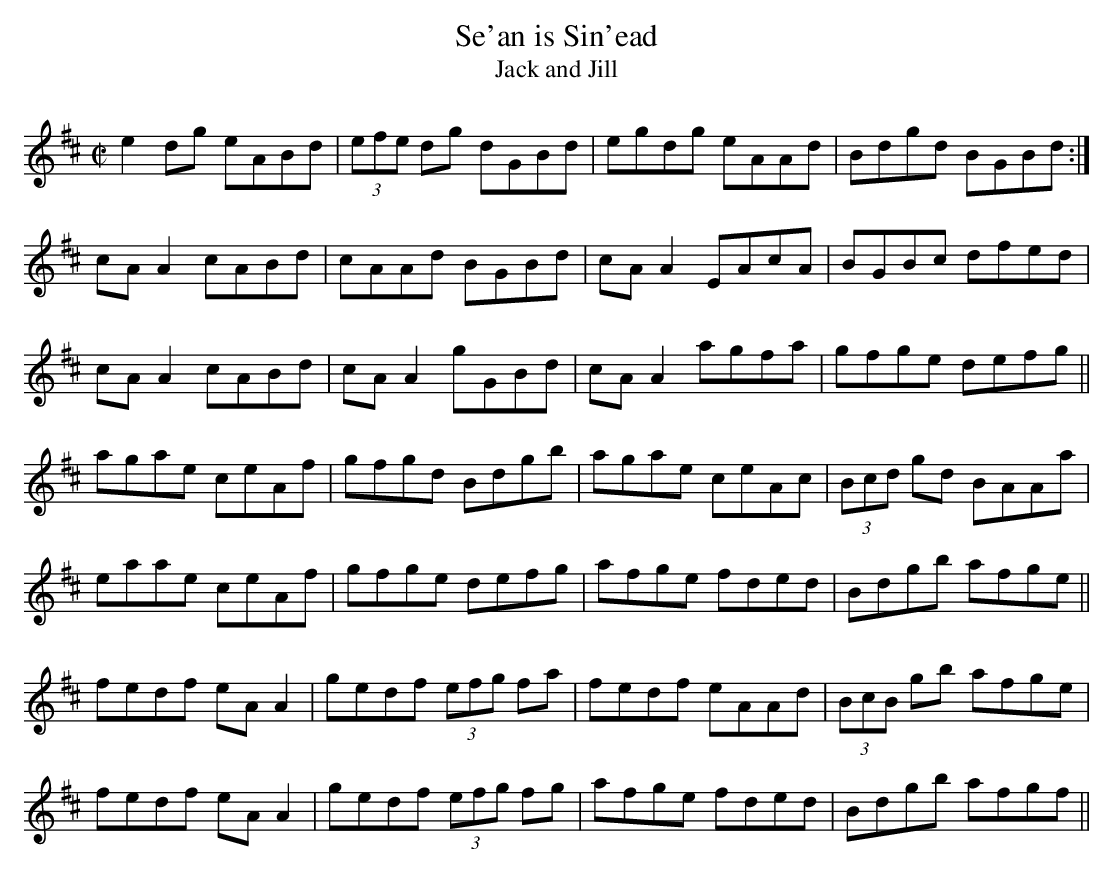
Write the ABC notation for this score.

X:1
T:Se'an is Sin'ead
T:Jack and Jill
M:C|
K:Amix
e2dg eABd|(3efe dg dGBd|egdg eAAd|Bdgd BGBd:|
cAA2 cABd|cAAd BGBd|cAA2 EAcA|BGBc dfed|
cAA2 cABd|cAA2 gGBd|cAA2 agfa|gfge defg||
agae ceAf|gfgd Bdgb|agae ceAc|(3Bcd gd BAAa|
eaae ceAf|gfge defg|afge fded|Bdgb afge||
fedf eAA2|gedf (3efg fa|fedf eAAd|(3BcB gb afge|
fedf eAA2|gedf (3efg fg|afge fded|Bdgb afgf||
